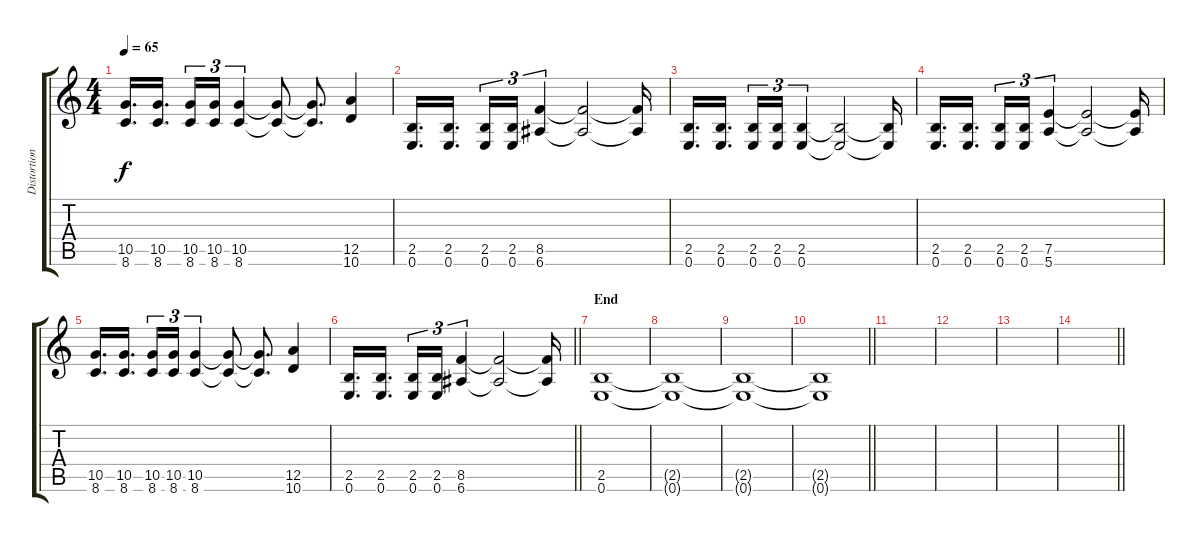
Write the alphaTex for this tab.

\track ("Distortion guitar 1" "Distortion") {instrument distortionguitar}
\staff {score tabs}
\tuning (E4 B3 G3 D3 A2 E2) {hide}
\ts (4 4)
\tempo 65
\clef g2
\ks c
(10.5 8.6).16{d dy f} (10.5 8.6).16{d beam splitsecondary} (10.5 8.6).16{tu (3 2)} (10.5 8.6).16{tu (3 2)} (10.5 8.6).4{tu (3 2)} (10.5{t} 8.6{t}).8 (10.5{t} 8.6{t}).8{d} (12.5 10.6).4 |
(2.5 0.6).16{d} (2.5 0.6).16{d beam splitsecondary} (2.5 0.6).16{tu (3 2)} (2.5 0.6).16{tu (3 2)} (8.5 6.6).4{tu (3 2)} (8.5{t} 6.6{t}).2 (8.5{t} 6.6{t}).16 |
(2.5 0.6).16{d} (2.5 0.6).16{d beam splitsecondary} (2.5 0.6).16{tu (3 2)} (2.5 0.6).16{tu (3 2)} (2.5 0.6).4{tu (3 2)} (2.5{t} 0.6{t}).2 (2.5{t} 0.6{t}).16 |
(2.5 0.6).16{d} (2.5 0.6).16{d beam splitsecondary} (2.5 0.6).16{tu (3 2)} (2.5 0.6).16{tu (3 2)} (7.5 5.6).4{tu (3 2)} (7.5{t} 5.6{t}).2 (7.5{t} 5.6{t}).16 |
(10.5 8.6).16{d} (10.5 8.6).16{d beam splitsecondary} (10.5 8.6).16{tu (3 2)} (10.5 8.6).16{tu (3 2)} (10.5 8.6).4{tu (3 2)} (10.5{t} 8.6{t}).8 (10.5{t} 8.6{t}).8{d} (12.5 10.6).4 |
\barLineRight lightlight
(2.5 0.6).16{d} (2.5 0.6).16{d beam splitsecondary} (2.5 0.6).16{tu (3 2)} (2.5 0.6).16{tu (3 2)} (8.5 6.6).4{tu (3 2)} (8.5{t} 6.6{t}).2 (8.5{t} 6.6{t}).16 |
\section ("" "End")
(2.5 0.6).1{volume 0} |
(2.5{t} 0.6{t}).1 |
(2.5{t} 0.6{t}).1 |
\barLineRight lightlight
(2.5{t} 0.6{t}).1 |
|
|
|
\barLineRight lightlight
